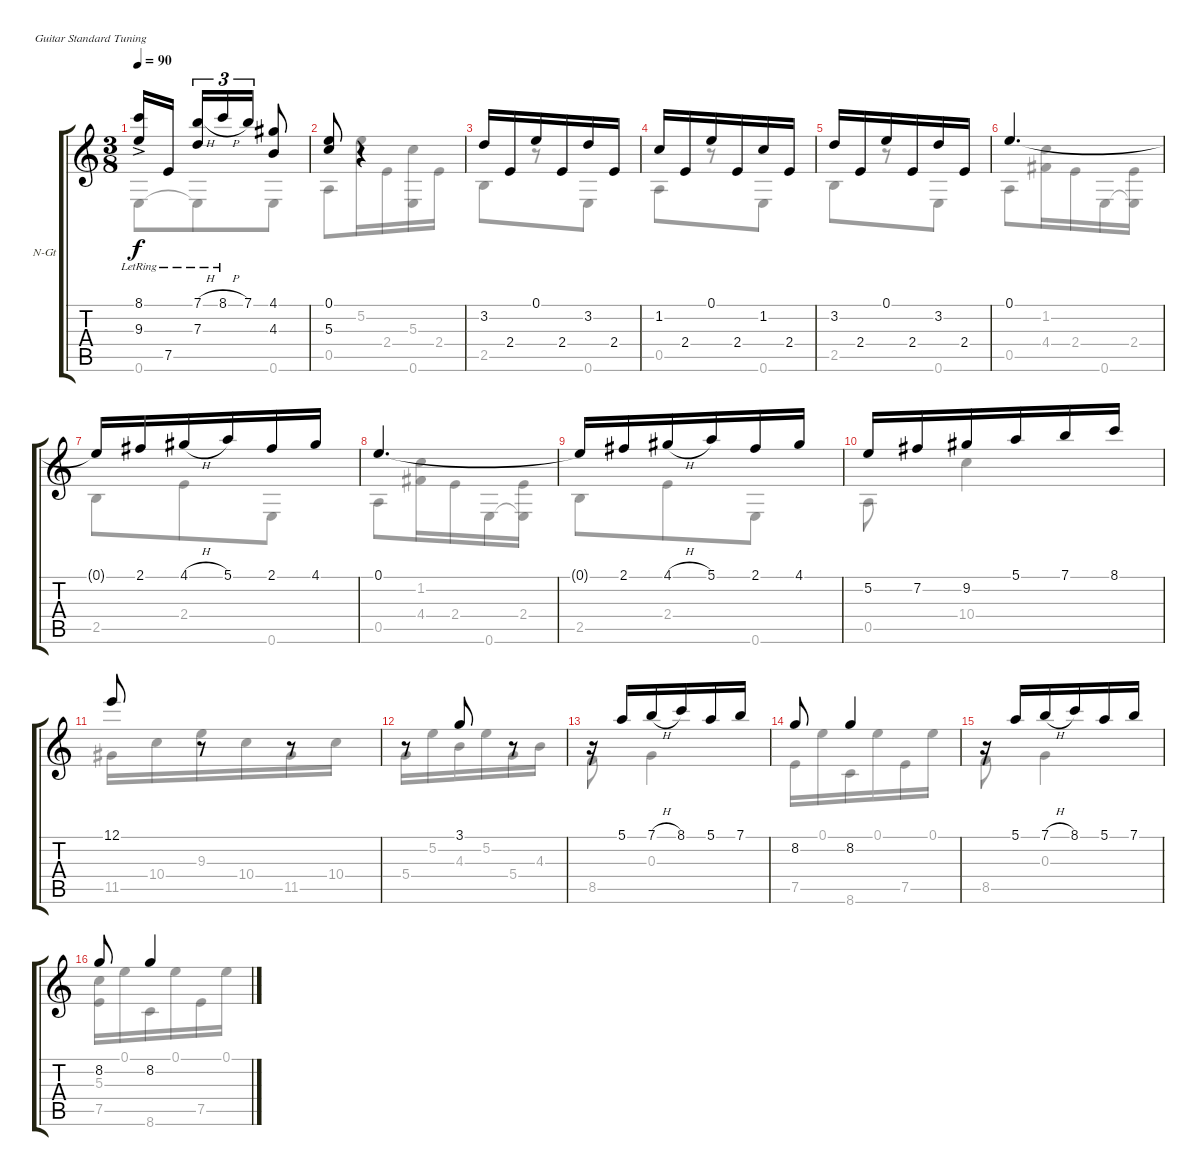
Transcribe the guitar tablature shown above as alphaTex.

\bracketExtendMode groupsimilarinstruments
\firstSystemTrackNameOrientation horizontal
\otherSystemsTrackNameOrientation horizontal
\track ("Spur 1" "N-Gt") {instrument acousticguitarnylon}
\staff {score tabs}
\tuning (E4 B3 G3 D3 A2 E2)
\voice
\ts (3 8)
\tempo 90
\clef g2
\ks c
(8.1{ac lr} 9.3{ac lr}).16{dy f} 7.5{lr}.16 (7.1{h lr} 7.3{lr}).16{tu (3 2)} 8.1{h lr}.16{tu (3 2)} 7.1.16{tu (3 2)} (4.1 4.3).8 |
(0.1 5.3).8 r.4 |
3.2.16 2.4.16 0.1.16 2.4.16 3.2.16 2.4.16 |
1.2.16 2.4.16 0.1.16 2.4.16 1.2.16 2.4.16 |
3.2.16 2.4.16 0.1.16 2.4.16 3.2.16 2.4.16 |
0.1.4{d} |
0.1{t}.16 2.1.16 4.1{h}.16 5.1.16 2.1.16 4.1.16 |
0.1.4{d} |
0.1{t}.16 2.1.16 4.1{h}.16 5.1.16 2.1.16 4.1.16 |
5.2.16 7.2.16 9.2.16 5.1.16 7.1.16 8.1.16 |
12.1.8 r.8 r.8 |
r.8 3.1.8 r.8 |
r.16 5.1.16 7.1{h}.16 8.1.16 5.1.16 7.1.16 |
8.2.8 8.2.4 |
r.16 5.1.16 7.1{h}.16 8.1.16 5.1.16 7.1.16 |
8.2.8 8.2.4
\voice
\clef g2
\ottava regular
\simile none
\ks c
0.6{t}.8{dy f} 0.6{t}.8 0.6.8 |
0.5.8 5.2.16 2.4.16 (5.3 0.6).16 2.4.16 |
2.5.8 r.8 0.6.8 |
0.5.8 r.8 0.6.8 |
2.5.8 r.8 0.6.8 |
0.5.8 (1.2 4.4).16 2.4.16 0.6.16 (2.4 0.6{t}).16 |
2.5.8 2.4.8 0.6.8 |
0.5.8 (1.2 4.4).16 2.4.16 0.6.16 (2.4 0.6{t}).16 |
2.5.8 2.4.8 0.6.8 |
0.5.8 10.4.4 |
11.5.16 10.4.16 9.3.16 10.4.16 11.5.16 10.4.16 |
5.4.16 5.2.16 4.3.16 5.2.16 5.4.16 4.3.16 |
8.5.8 0.3.4 |
7.5.16 0.1.16 8.6.16 0.1.16 7.5.16 0.1.16 |
8.5.8 0.3.4 |
(5.3 7.5).16 0.1.16 8.6.16 0.1.16 7.5.16 0.1.16
